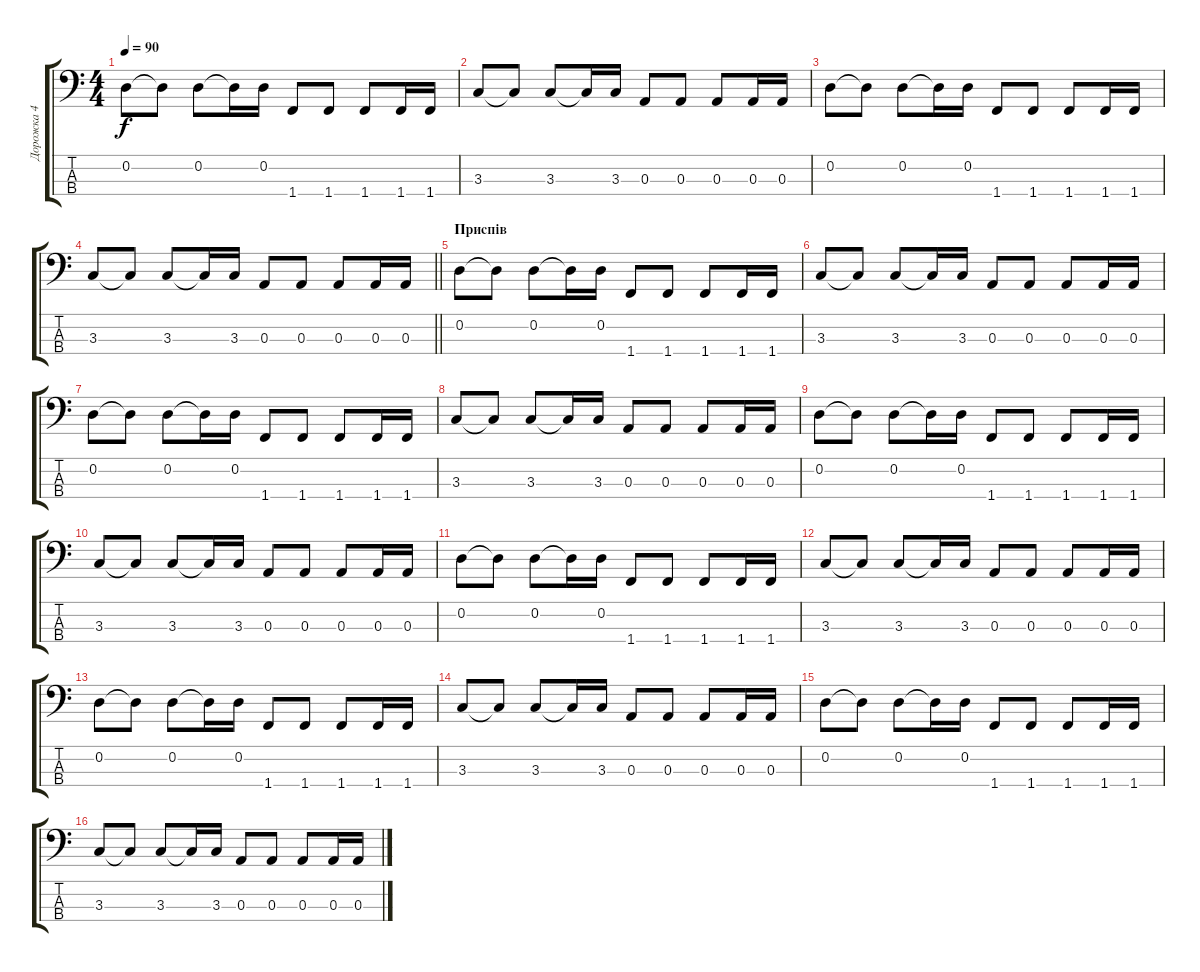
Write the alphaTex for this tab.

\track ("Дорожка 4" "Дорожка 4") {instrument electricbassfinger}
\staff {score tabs}
\tuning (G2 D2 A1 E1) {hide}
\ts (4 4)
\tempo 90
\clef f4
\ks c
0.2.8{dy f} 0.2{t}.8 0.2.8 0.2{t}.16 0.2.16 1.4.8 1.4.8 1.4.8 1.4.16 1.4.16 |
3.3.8 3.3{t}.8 3.3.8 3.3{t}.16 3.3.16 0.3.8 0.3.8 0.3.8 0.3.16 0.3.16 |
0.2.8 0.2{t}.8 0.2.8 0.2{t}.16 0.2.16 1.4.8 1.4.8 1.4.8 1.4.16 1.4.16 |
\barLineRight lightlight
3.3.8 3.3{t}.8 3.3.8 3.3{t}.16 3.3.16 0.3.8 0.3.8 0.3.8 0.3.16 0.3.16 |
\section ("" "Приспів")
0.2.8 0.2{t}.8 0.2.8 0.2{t}.16 0.2.16 1.4.8 1.4.8 1.4.8 1.4.16 1.4.16 |
3.3.8 3.3{t}.8 3.3.8 3.3{t}.16 3.3.16 0.3.8 0.3.8 0.3.8 0.3.16 0.3.16 |
0.2.8 0.2{t}.8 0.2.8 0.2{t}.16 0.2.16 1.4.8 1.4.8 1.4.8 1.4.16 1.4.16 |
3.3.8 3.3{t}.8 3.3.8 3.3{t}.16 3.3.16 0.3.8 0.3.8 0.3.8 0.3.16 0.3.16 |
0.2.8 0.2{t}.8 0.2.8 0.2{t}.16 0.2.16 1.4.8 1.4.8 1.4.8 1.4.16 1.4.16 |
3.3.8 3.3{t}.8 3.3.8 3.3{t}.16 3.3.16 0.3.8 0.3.8 0.3.8 0.3.16 0.3.16 |
0.2.8 0.2{t}.8 0.2.8 0.2{t}.16 0.2.16 1.4.8 1.4.8 1.4.8 1.4.16 1.4.16 |
3.3.8 3.3{t}.8 3.3.8 3.3{t}.16 3.3.16 0.3.8 0.3.8 0.3.8 0.3.16 0.3.16 |
0.2.8 0.2{t}.8 0.2.8 0.2{t}.16 0.2.16 1.4.8 1.4.8 1.4.8 1.4.16 1.4.16 |
3.3.8 3.3{t}.8 3.3.8 3.3{t}.16 3.3.16 0.3.8 0.3.8 0.3.8 0.3.16 0.3.16 |
0.2.8 0.2{t}.8 0.2.8 0.2{t}.16 0.2.16 1.4.8 1.4.8 1.4.8 1.4.16 1.4.16 |
3.3.8 3.3{t}.8 3.3.8 3.3{t}.16 3.3.16 0.3.8 0.3.8 0.3.8 0.3.16 0.3.16
